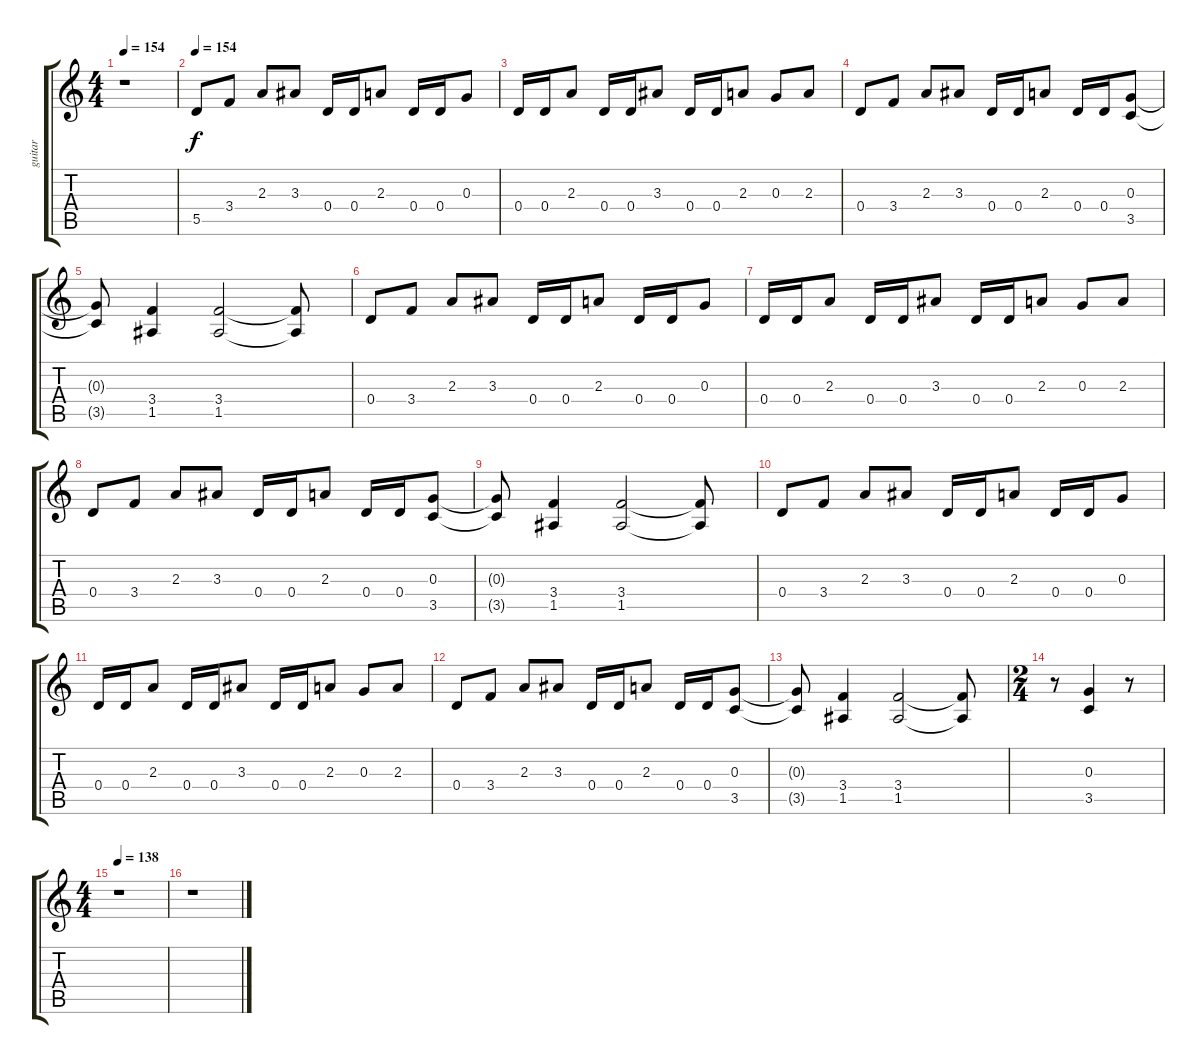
\track ("guitar" "guitar") {instrument distortionguitar}
\staff {score tabs}
\tuning (E4 B3 G3 D3 A2 E2) {hide}
\ts (4 4)
\tempo 154
\clef g2
\ks c
r.1{dy f instrument distortionguitar} |
\tempo 154
5.5.8 3.4.8 2.3.8 3.3.8 0.4.16 0.4.16 2.3.8 0.4.16 0.4.16 0.3.8 |
0.4.16 0.4.16 2.3.8 0.4.16 0.4.16 3.3.8 0.4.16 0.4.16 2.3.8 0.3.8 2.3.8 |
0.4.8 3.4.8 2.3.8 3.3.8 0.4.16 0.4.16 2.3.8 0.4.16 0.4.16 (0.3 3.5).8 |
(0.3{t} 3.5{t}).8 (3.4 1.5).4 (3.4 1.5).2 (3.4{t} 1.5{t}).8 |
0.4.8 3.4.8 2.3.8 3.3.8 0.4.16 0.4.16 2.3.8 0.4.16 0.4.16 0.3.8 |
0.4.16 0.4.16 2.3.8 0.4.16 0.4.16 3.3.8 0.4.16 0.4.16 2.3.8 0.3.8 2.3.8 |
0.4.8 3.4.8 2.3.8 3.3.8 0.4.16 0.4.16 2.3.8 0.4.16 0.4.16 (0.3 3.5).8 |
(0.3{t} 3.5{t}).8 (3.4 1.5).4 (3.4 1.5).2 (3.4{t} 1.5{t}).8 |
0.4.8 3.4.8 2.3.8 3.3.8 0.4.16 0.4.16 2.3.8 0.4.16 0.4.16 0.3.8 |
0.4.16 0.4.16 2.3.8 0.4.16 0.4.16 3.3.8 0.4.16 0.4.16 2.3.8 0.3.8 2.3.8 |
0.4.8 3.4.8 2.3.8 3.3.8 0.4.16 0.4.16 2.3.8 0.4.16 0.4.16 (0.3 3.5).8 |
(0.3{t} 3.5{t}).8 (3.4 1.5).4 (3.4 1.5).2 (3.4{t} 1.5{t}).8 |
\ts (2 4)
r.8 (0.3 3.5).4 r.8 |
\ts (4 4)
\tempo 138
r.1 |
r.1
